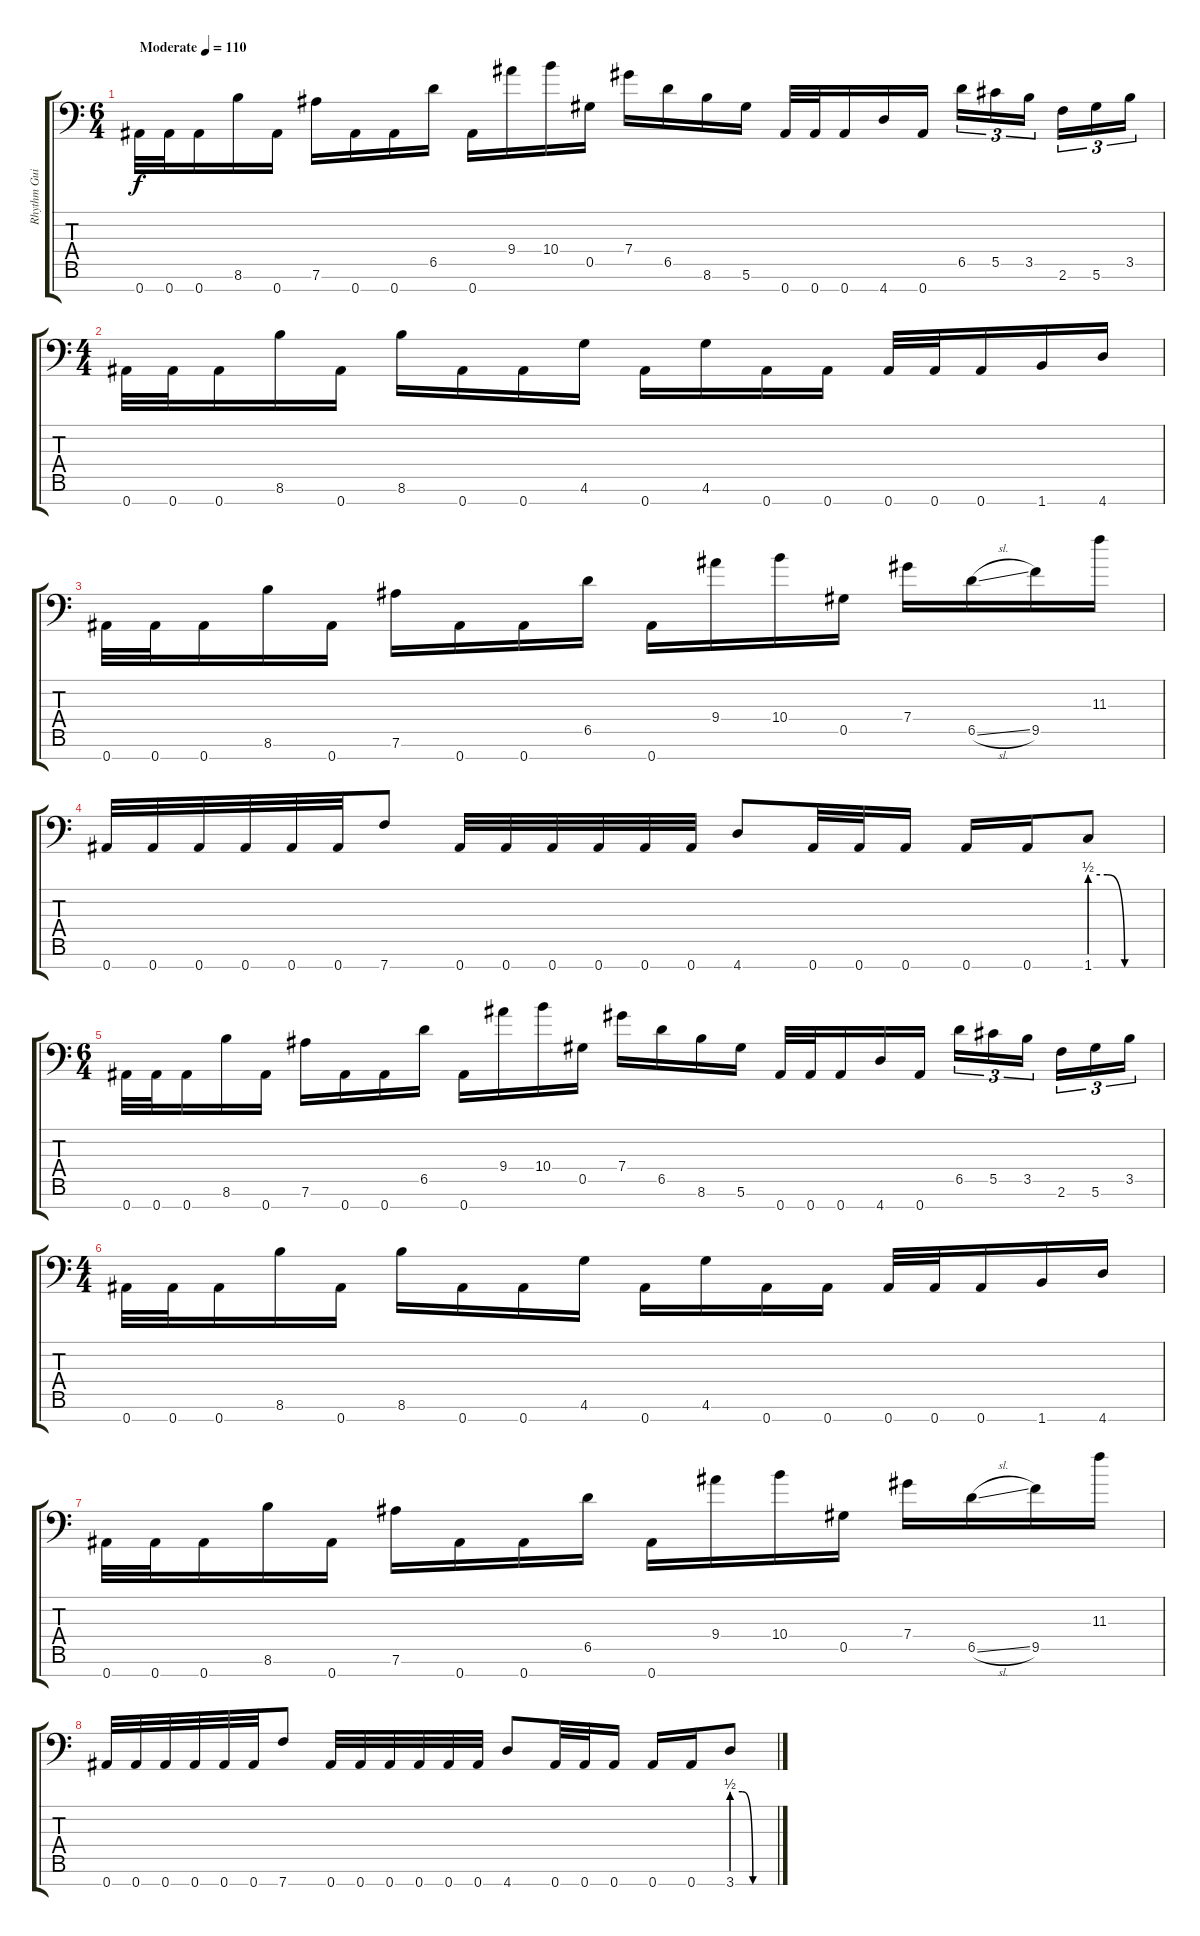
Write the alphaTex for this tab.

\track ("Rhythm Guitar 2" "Rhythm Gui") {instrument distortionguitar}
\staff {score tabs}
\tuning (Eb4 Bb3 Gb3 Db3 Ab2 Eb2 Bb1) {hide}
\ts (6 4)
\tempo (110 "Moderate")
\clef f4
\ks c
0.7.32{dy f instrument distortionguitar} 0.7.32 0.7.16 8.6.16 0.7.16 7.6.16 0.7.16 0.7.16 6.5.16 0.7.16 9.4.16 10.4.16 0.5.16 7.4.16 6.5.16 8.6.16 5.6.16 0.7.32 0.7.32 0.7.16 4.7.16 0.7.16{beam splitsecondary} 6.5.16{tu (3 2)} 5.5.16{tu (3 2)} 3.5.16{tu (3 2) beam splitsecondary} 2.6.16{tu (3 2)} 5.6.16{tu (3 2)} 3.5.16{tu (3 2)} |
\ts (4 4)
0.7.32 0.7.32 0.7.16 8.6.16 0.7.16 8.6.16 0.7.16 0.7.16 4.6.16 0.7.16 4.6.16 0.7.16 0.7.16 0.7.32 0.7.32 0.7.16 1.7.16 4.7.16 |
0.7.32 0.7.32 0.7.16 8.6.16 0.7.16 7.6.16 0.7.16 0.7.16 6.5.16 0.7.16 9.4.16 10.4.16 0.5.16 7.4.16 6.5{sl}.16 9.5.16 11.3.16 |
0.7.32 0.7.32 0.7.32 0.7.32 0.7.32 0.7.32 7.7.8 0.7.32 0.7.32 0.7.32 0.7.32 0.7.32 0.7.32 4.7.8 0.7.32 0.7.32 0.7.16 0.7.16 0.7.16 1.7{be (custom 0 2 15 2 30 0 60 0)}.8 |
\ts (6 4)
0.7.32 0.7.32 0.7.16 8.6.16 0.7.16 7.6.16 0.7.16 0.7.16 6.5.16 0.7.16 9.4.16 10.4.16 0.5.16 7.4.16 6.5.16 8.6.16 5.6.16 0.7.32 0.7.32 0.7.16 4.7.16 0.7.16{beam splitsecondary} 6.5.16{tu (3 2)} 5.5.16{tu (3 2)} 3.5.16{tu (3 2) beam splitsecondary} 2.6.16{tu (3 2)} 5.6.16{tu (3 2)} 3.5.16{tu (3 2)} |
\ts (4 4)
0.7.32 0.7.32 0.7.16 8.6.16 0.7.16 8.6.16 0.7.16 0.7.16 4.6.16 0.7.16 4.6.16 0.7.16 0.7.16 0.7.32 0.7.32 0.7.16 1.7.16 4.7.16 |
0.7.32 0.7.32 0.7.16 8.6.16 0.7.16 7.6.16 0.7.16 0.7.16 6.5.16 0.7.16 9.4.16 10.4.16 0.5.16 7.4.16 6.5{sl}.16 9.5.16 11.3.16 |
0.7.32 0.7.32 0.7.32 0.7.32 0.7.32 0.7.32 7.7.8 0.7.32 0.7.32 0.7.32 0.7.32 0.7.32 0.7.32 4.7.8 0.7.32 0.7.32 0.7.16 0.7.16 0.7.16 3.7{be (custom 0 2 15 2 30 0 60 0)}.8
